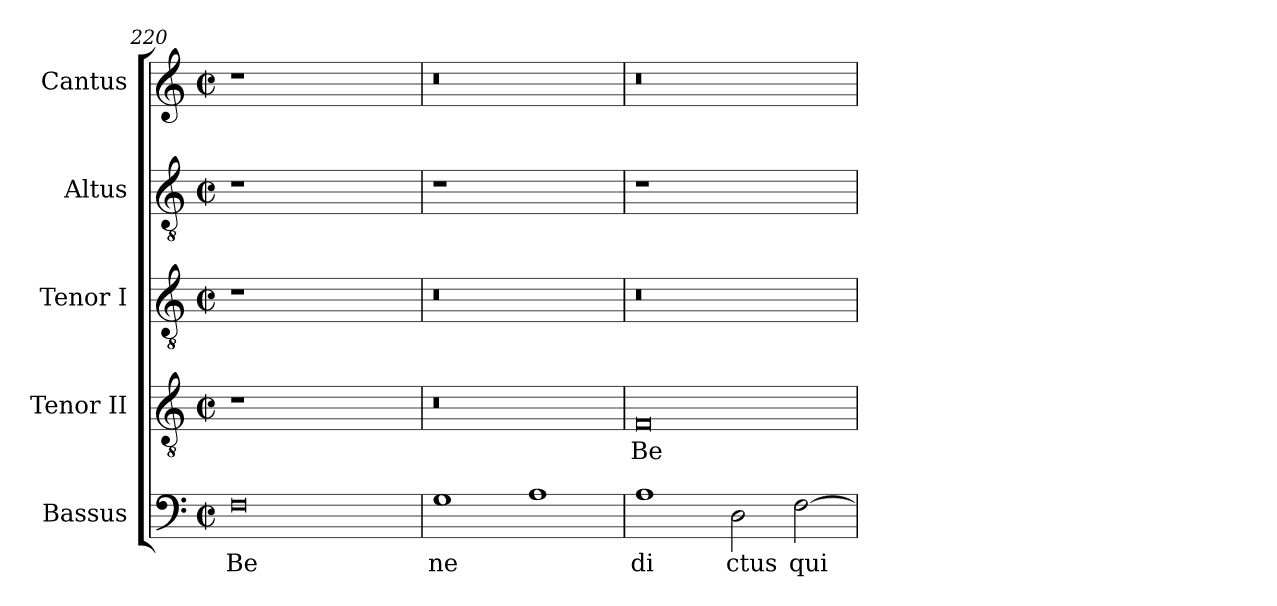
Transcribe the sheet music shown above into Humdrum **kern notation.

**kern	**text	**kern	**text	**kern	**kern	**kern
*part5	*part5	*part4	*part4	*part3	*part2	*part1
*staff5	*staff5	*staff4	*staff4	*staff3	*staff2	*staff1
*I"Bassus	*	*I"Tenor II	*	*I"Tenor I	*I"Altus	*I"Cantus
*I'B	*	*I'T II	*	*I'T I	*I'A	*I'C
!!LO:LB:g=z
*clefF4	*	*clefGv2	*	*clefGv2	*clefGv2	*clefG2
*k[]	*	*k[]	*	*k[]	*k[]	*k[]
*C:	*	*C:	*	*C:	*C:	*C:
*M2/2	*	*M2/2	*	*M2/2	*M2/2	*M2/2
*met(c|)	*	*met(c|)	*	*met(c|)	*met(c|)	*met(c|)
=220	=220	=220	=220	=220	=220	=220
!	!LO:LY:b:cj	!	!	!	!	!
0F	Be	1r	.	1r	1r	1r
.	.	1ryy	.	1ryy	1ryy	1ryy
=221	=221	=221	=221	=221	=221	=221
!	!LO:LY:b:cj	!	!	!	!	!
1G	ne	0r	.	0r	1r	0r
!	!LO:LY:b:cj	!	!	!	!	!
1A	.	.	.	.	1ryy	.
=222	=222	=222	=222	=222	=222	=222
!	!LO:LY:b:cj	!	!LO:LY:b:cj	!	!	!
1A	di	0F	Be-	0r	1r	0r
!	!LO:LY:b:cj	!	!	!	!	!
2D\	ctus	.	.	.	1ryy	.
!	!LO:LY:b:cj	!	!	!	!	!
[>2F\	qui	.	.	.	.	.
=	=	=	=	=	=	=
*-	*-	*-	*-	*-	*-	*-
